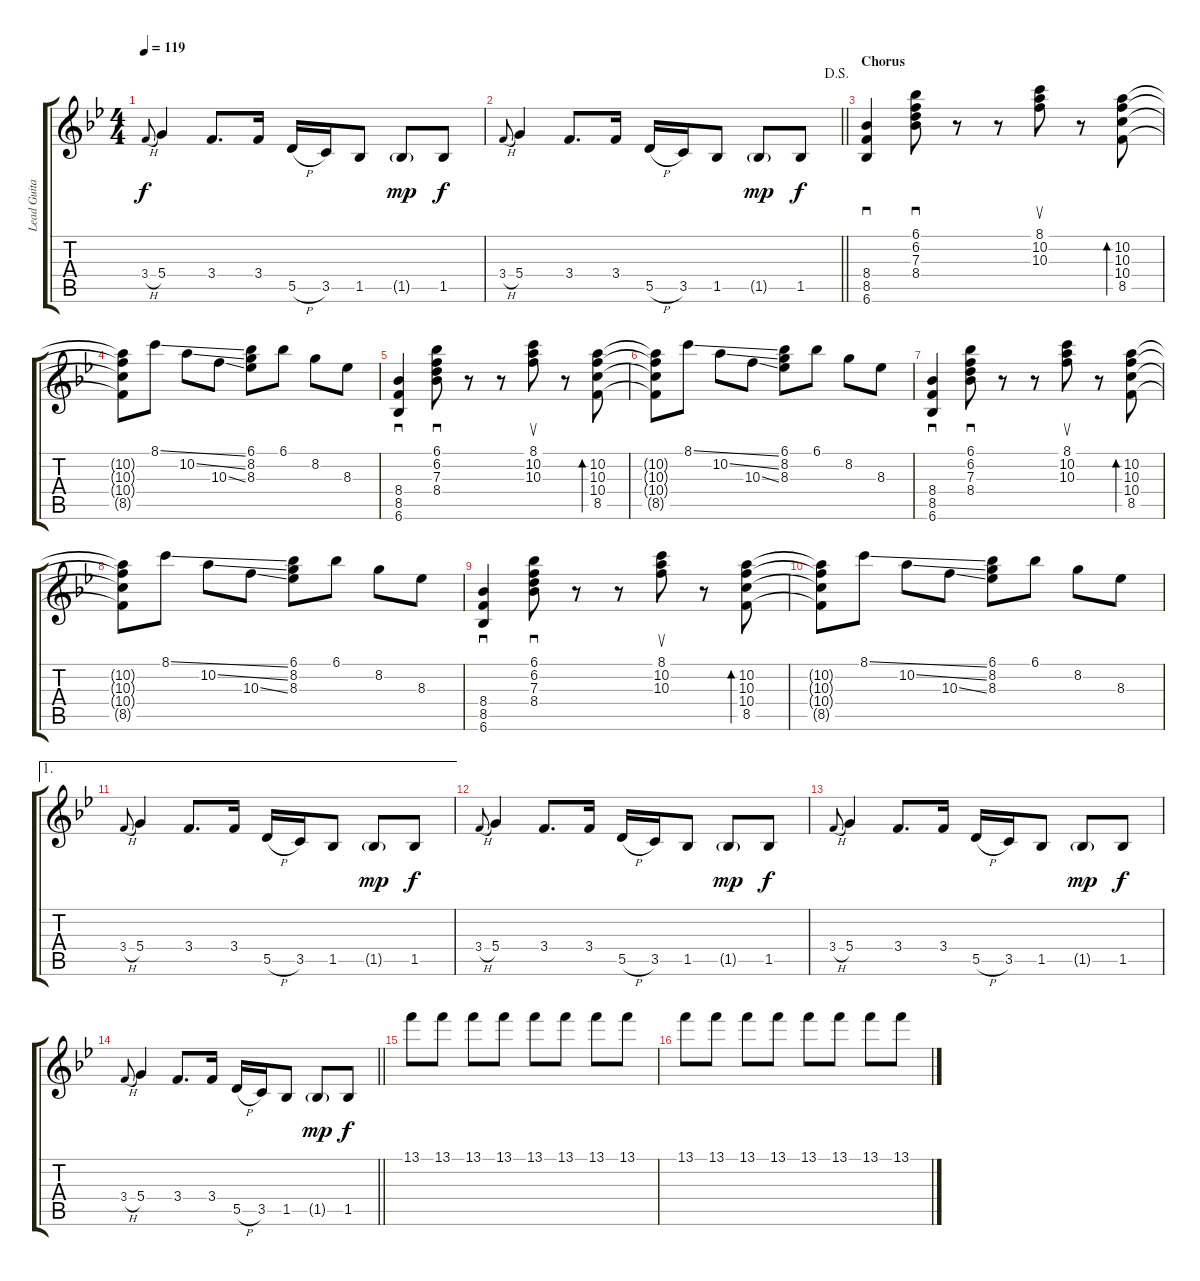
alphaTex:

\track ("Lead Guitar" "Lead Guita") {instrument acousticguitarsteel}
\staff {score tabs}
\tuning (E4 B3 G3 D3 A2 E2) {hide}
\ts (4 4)
\tempo 119
\clef g2
\ks gminor
3.4{h}.8{gr onbeat dy f} 5.4.4 3.4.8{d} 3.4.16 5.5{h}.16 3.5.16 1.5.8 1.5{g}.8{dy mp} 1.5.8{dy f} |
\jump dalsegno
\barLineRight lightlight
3.4{h}.8{gr onbeat} 5.4.4 3.4.8{d} 3.4.16 5.5{h}.16 3.5.16 1.5.8 1.5{g}.8{dy mp} 1.5.8{dy f} |
\section ("" "Chorus")
(8.4 8.5 6.6).4{sd} (6.1 6.2 7.3 8.4).8{sd} r.8 r.8 (8.1 10.2 10.3).8{su} r.8 (10.2 10.3 10.4 8.5).8{bd 120} |
(10.2{t} 10.3{t} 10.4{t} 8.5{t}).8 8.1{ss}.8 10.2{ss}.8 10.3{ss}.8 (6.1 8.2 8.3).8 6.1.8 8.2.8 8.3.8 |
(8.4 8.5 6.6).4{sd} (6.1 6.2 7.3 8.4).8{sd} r.8 r.8 (8.1 10.2 10.3).8{su} r.8 (10.2 10.3 10.4 8.5).8{bd 120} |
(10.2{t} 10.3{t} 10.4{t} 8.5{t}).8 8.1{ss}.8 10.2{ss}.8 10.3{ss}.8 (6.1 8.2 8.3).8 6.1.8 8.2.8 8.3.8 |
(8.4 8.5 6.6).4{sd} (6.1 6.2 7.3 8.4).8{sd} r.8 r.8 (8.1 10.2 10.3).8{su} r.8 (10.2 10.3 10.4 8.5).8{bd 120} |
(10.2{t} 10.3{t} 10.4{t} 8.5{t}).8 8.1{ss}.8 10.2{ss}.8 10.3{ss}.8 (6.1 8.2 8.3).8 6.1.8 8.2.8 8.3.8 |
(8.4 8.5 6.6).4{sd} (6.1 6.2 7.3 8.4).8{sd} r.8 r.8 (8.1 10.2 10.3).8{su} r.8 (10.2 10.3 10.4 8.5).8{bd 120} |
(10.2{t} 10.3{t} 10.4{t} 8.5{t}).8 8.1{ss}.8 10.2{ss}.8 10.3{ss}.8 (6.1 8.2 8.3).8 6.1.8 8.2.8 8.3.8 |
\ae 1
3.4{h}.8{gr onbeat} 5.4.4 3.4.8{d} 3.4.16 5.5{h}.16 3.5.16 1.5.8 1.5{g}.8{dy mp} 1.5.8{dy f} |
3.4{h}.8{gr onbeat} 5.4.4 3.4.8{d} 3.4.16 5.5{h}.16 3.5.16 1.5.8 1.5{g}.8{dy mp} 1.5.8{dy f} |
3.4{h}.8{gr onbeat} 5.4.4 3.4.8{d} 3.4.16 5.5{h}.16 3.5.16 1.5.8 1.5{g}.8{dy mp} 1.5.8{dy f} |
\barLineRight lightlight
3.4{h}.8{gr onbeat} 5.4.4 3.4.8{d} 3.4.16 5.5{h}.16 3.5.16 1.5.8 1.5{g}.8{dy mp} 1.5.8{dy f} |
13.1.8 13.1.8 13.1.8 13.1.8 13.1.8 13.1.8 13.1.8 13.1.8 |
13.1.8 13.1.8 13.1.8 13.1.8 13.1.8 13.1.8 13.1.8 13.1.8
